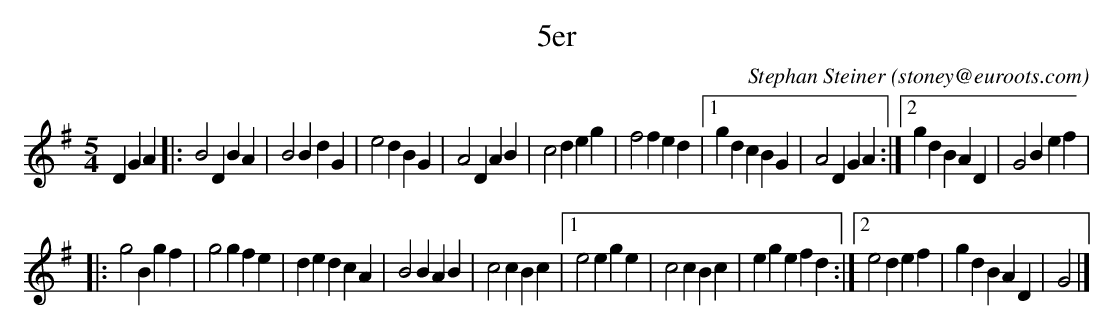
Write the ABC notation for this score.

X:1
T:5er
C:Stephan Steiner (stoney@euroots.com)
M:5/4
L:1/4
K:G
DGA|: B2D BA| B2B dG| e2d BG| A2D AB| c2d eg| f2f ed|1 gdc BG| A2D GA:|2 gdB AD| G2 Bef|
|: g2B gf| g2g fe| ded cA| B2B AB| c2cBc|1 e2e ge|c2c Bc| ege fd:|2 e2d ef| gdB AD| G2|]
